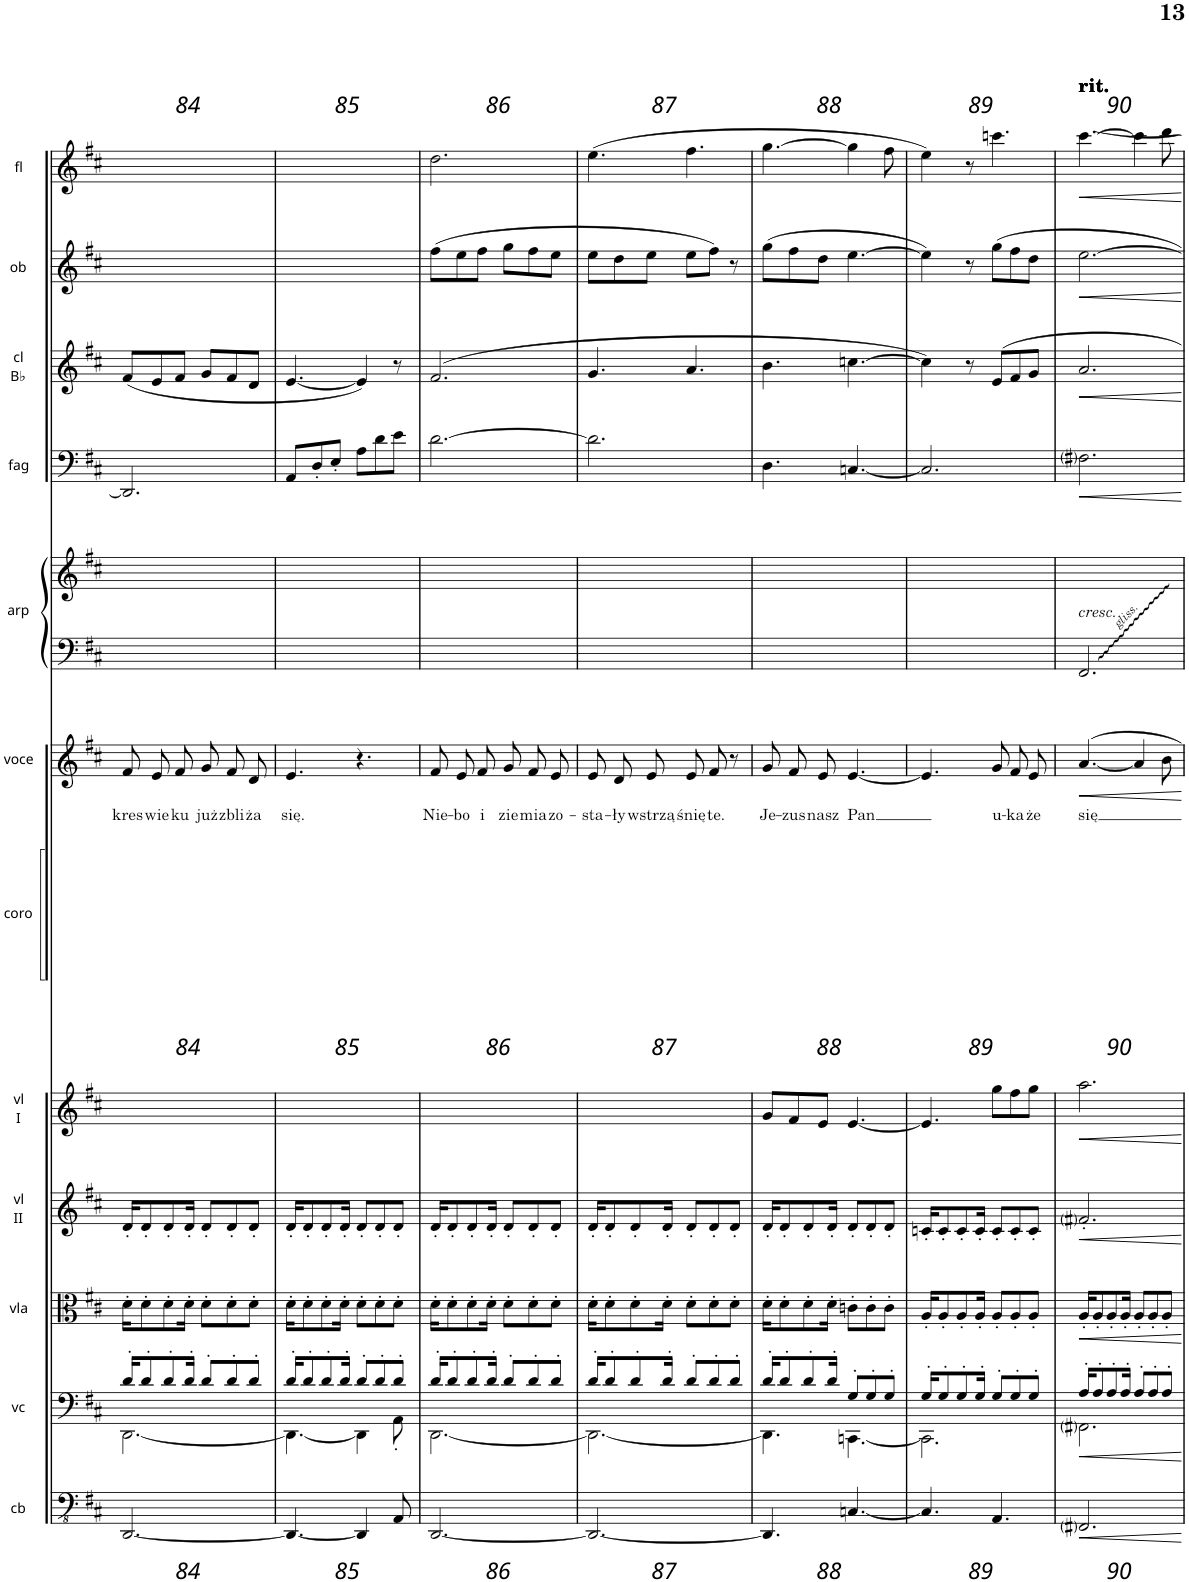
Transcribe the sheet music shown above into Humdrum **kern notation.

**kern	**kern	**kern	**kern	**kern	**kern	**kern	**kern	**text	**kern	**kern	**kern	**kern	**kern	**kern
*part12	*part11	*part10	*part9	*part8	*part7	*part7	*part6	*part6	*part5	*part5	*part4	*part3	*part2	*part1
*staff14	*staff13	*staff12	*staff11	*staff10	*staff9	*staff8	*staff7	*staff7	*staff6	*staff5	*staff4	*staff3	*staff2	*staff1
*I"contrabbassi	*I"violoncelli	*I"viole	*I"violini II	*I"violini I	*I"coro	*	*I"voce principale	*	*I"arpa	*	*I"fagotto	*I"clarinetto in Bb	*I"oboe	*I"flauto
*I'cb	*I'vc	*	*I'vl II	*I'vl I	*I'coro	*	*I'voce	*	*I'arp	*	*I'fag	*I'cl Bb	*I'ob	*I'fl
!!LO:PB:g=z
*clefFv4	*clefF4	*clefC3	*clefG2	*clefG2	*clefF4	*clefG2	*clefG2	*	*clefF4	*clefG2	*clefF4	*clefG2	*clefG2	*clefG2
*	*	*	*	*	*	*	*	*	*	*	*	*Trd1c2	*	*
*k[f#c#]	*k[f#c#]	*k[f#c#]	*k[f#c#]	*k[f#c#]	*k[f#c#]	*k[f#c#]	*k[f#c#]	*	*k[f#c#]	*k[f#c#]	*k[f#c#]	*k[f#c#]	*k[f#c#]	*k[f#c#]
*M6/8	*M6/8	*M6/8	*M6/8	*M6/8	*M6/8	*M6/8	*M6/8	*	*M6/8	*M6/8	*M6/8	*M6/8	*M6/8	*M6/8
=84	=84	=84	=84	=84	=84	=84	=84	=84	=84	=84	=84	=84	=84	=84
*	*^	*	*	*	*	*	*	*	*	*	*	*	*	*
!	!	!	!	!	!	!	!	!	!LO:LY:b	!	!	!	!	!	!
[2.DDD/	16d'/KL	[2.DD\	16d'\KL	16d'/KL	2.ryy	2.ryy	2.ryy	8f#/L	kres	2.ryy	2.ryy	2.DD/]	(8f#/L	2.ryy	2.ryy
.	8d'/	.	8d'\	8d'/	.	.	.	.	.	.	.	.	.	.	.
!	!	!	!	!	!	!	!	!	!LO:LY:b	!	!	!	!	!	!
.	.	.	.	.	.	.	.	8e/	wie-	.	.	.	8e/	.	.
.	8d'/	.	8d'\	8d'/	.	.	.	.	.	.	.	.	.	.	.
!	!	!	!	!	!	!	!	!	!LO:LY:b	!	!	!	!	!	!
.	.	.	.	.	.	.	.	8f#/J	-ku	.	.	.	8f#/J	.	.
.	16d'/Jk	.	16d'\Jk	16d'/Jk	.	.	.	.	.	.	.	.	.	.	.
!	!	!	!	!	!	!	!	!	!LO:LY:b	!	!	!	!	!	!
.	8d'/L	.	8d'\L	8d'/L	.	.	.	8g/L	już	.	.	.	8g/L	.	.
!	!	!	!	!	!	!	!	!	!LO:LY:b	!	!	!	!	!	!
.	8d'/	.	8d'\	8d'/	.	.	.	8f#/	zbli-	.	.	.	8f#/	.	.
!	!	!	!	!	!	!	!	!	!LO:LY:b	!	!	!	!	!	!
.	8d'/J	.	8d'\J	8d'/J	.	.	.	8d/J	-ża	.	.	.	8d/J	.	.
=85	=85	=85	=85	=85	=85	=85	=85	=85	=85	=85	=85	=85	=85	=85	=85
!	!	!	!	!	!	!	!	!	!LO:LY:b	!	!	!	!	!	!
4.DDD/_	16d'/KL	4.DD\_	16d'\KL	16d'/KL	2.ryy	2.ryy	2.ryy	4.e/	się.	2.ryy	2.ryy	8AA/L	[4.e/	2.ryy	2.ryy
.	8d'/	.	8d'\	8d'/	.	.	.	.	.	.	.	.	.	.	.
.	.	.	.	.	.	.	.	.	.	.	.	8D'/	.	.	.
.	8d'/	.	8d'\	8d'/	.	.	.	.	.	.	.	.	.	.	.
.	.	.	.	.	.	.	.	.	.	.	.	8E'/J	.	.	.
.	16d'/Jk	.	16d'\Jk	16d'/Jk	.	.	.	.	.	.	.	.	.	.	.
4DDD/]	8d'/L	4DD\]	8d'\L	8d'/L	.	.	.	4.r	.	.	.	8A\L	4e/])	.	.
.	8d'/	.	8d'\	8d'/	.	.	.	.	.	.	.	8d\	.	.	.
8AAA/	8d'/J	8AA'\	8d'\J	8d'/J	.	.	.	.	.	.	.	8e\J	8r	.	.
=86	=86	=86	=86	=86	=86	=86	=86	=86	=86	=86	=86	=86	=86	=86	=86
!	!	!	!	!	!	!	!	!	!LO:LY:b	!	!	!	!	!	!
[2.DDD/	16d'/KL	[2.DD\	16d'\KL	16d'/KL	2.ryy	2.ryy	2.ryy	8f#/L	Nie-	2.ryy	2.ryy	[2.d\	(2.f#/	(8ff#\L	2.dd\
.	8d'/	.	8d'\	8d'/	.	.	.	.	.	.	.	.	.	.	.
!	!	!	!	!	!	!	!	!	!LO:LY:b	!	!	!	!	!	!
.	.	.	.	.	.	.	.	8e/	-bo	.	.	.	.	8ee\	.
.	8d'/	.	8d'\	8d'/	.	.	.	.	.	.	.	.	.	.	.
!	!	!	!	!	!	!	!	!	!LO:LY:b	!	!	!	!	!	!
.	.	.	.	.	.	.	.	8f#/J	i	.	.	.	.	8ff#\J	.
.	16d'/Jk	.	16d'\Jk	16d'/Jk	.	.	.	.	.	.	.	.	.	.	.
!	!	!	!	!	!	!	!	!	!LO:LY:b	!	!	!	!	!	!
.	8d'/L	.	8d'\L	8d'/L	.	.	.	8g/L	zie-	.	.	.	.	8gg\L	.
!	!	!	!	!	!	!	!	!	!LO:LY:b	!	!	!	!	!	!
.	8d'/	.	8d'\	8d'/	.	.	.	8f#/	-mia	.	.	.	.	8ff#\	.
!	!	!	!	!	!	!	!	!	!LO:LY:b	!	!	!	!	!	!
.	8d'/J	.	8d'\J	8d'/J	.	.	.	8e/J	zo-	.	.	.	.	8ee\J	.
=87	=87	=87	=87	=87	=87	=87	=87	=87	=87	=87	=87	=87	=87	=87	=87
!	!	!	!	!	!	!	!	!	!LO:LY:b	!	!	!	!	!	!
2.DDD/_	16d'/KL	2.DD\_	16d'\KL	16d'/KL	2.ryy	2.ryy	2.ryy	8e/L	-sta-	2.ryy	2.ryy	2.d\]	4.g/	8ee\L	(4.ee\
.	8d'/	.	8d'\	8d'/	.	.	.	.	.	.	.	.	.	.	.
!	!	!	!	!	!	!	!	!	!LO:LY:b	!	!	!	!	!	!
.	.	.	.	.	.	.	.	8d/	-ły	.	.	.	.	8dd\	.
.	8d'/	.	8d'\	8d'/	.	.	.	.	.	.	.	.	.	.	.
!	!	!	!	!	!	!	!	!	!LO:LY:b	!	!	!	!	!	!
.	.	.	.	.	.	.	.	8e/J	wstrzą-	.	.	.	.	8ee\J	.
.	16d'/Jk	.	16d'\Jk	16d'/Jk	.	.	.	.	.	.	.	.	.	.	.
!	!	!	!	!	!	!	!	!	!LO:LY:b	!	!	!	!	!	!
.	8d'/L	.	8d'\L	8d'/L	.	.	.	8e/L	-śnię-	.	.	.	4.a/	8ee\L	4.ff#\
!	!	!	!	!	!	!	!	!	!LO:LY:b	!	!	!	!	!	!
.	8d'/	.	8d'\	8d'/	.	.	.	8f#/J	-te.	.	.	.	.	8ff#\J)	.
.	8d'/J	.	8d'\J	8d'/J	.	.	.	8r	.	.	.	.	.	8r	.
=88	=88	=88	=88	=88	=88	=88	=88	=88	=88	=88	=88	=88	=88	=88	=88
!	!	!	!	!	!	!	!	!	!LO:LY:b	!	!	!	!	!	!
4.DDD/]	16d'/KL	4.DD\]	16d'\KL	16d'/KL	8g/L	2.ryy	2.ryy	8g/L	Je-	2.ryy	2.ryy	4.D\	4.b\	(8gg\L	[4.gg\
.	8d'/	.	8d'\	8d'/	.	.	.	.	.	.	.	.	.	.	.
!	!	!	!	!	!	!	!	!	!LO:LY:b	!	!	!	!	!	!
.	.	.	.	.	8f#/	.	.	8f#/	-zus	.	.	.	.	8ff#\	.
.	8d'/	.	8d'\	8d'/	.	.	.	.	.	.	.	.	.	.	.
!	!	!	!	!	!	!	!	!	!LO:LY:b	!	!	!	!	!	!
.	.	.	.	.	8e/J	.	.	8e/J	nasz	.	.	.	.	8dd\J	.
.	16d'/Jk	.	16d'\Jk	16d'/Jk	.	.	.	.	.	.	.	.	.	.	.
!	!	!	!	!	!	!	!	!	!LO:LY:b	!	!	!	!	!	!
[4.CCn/	8G'/L	[4.CCn\	8cn'\L	8d'/L	[4.e/	.	.	[4.e/	Pan	.	.	[4.Cn/	[4.ccn\	[4.ee\	4gg\]
.	8G'/	.	8c'\	8d'/	.	.	.	.	.	.	.	.	.	.	.
.	8G'/J	.	8c'\J	8d'/J	.	.	.	.	.	.	.	.	.	.	8ff#\
=89	=89	=89	=89	=89	=89	=89	=89	=89	=89	=89	=89	=89	=89	=89	=89
4.CC/]	16G'/KL	2.CC\]	16A'/KL	16cn'/KL	4.e/]	2.ryy	2.ryy	4.e/]	.	2.ryy	2.ryy	2.C/]	4cc\])	4ee\])	4ee\)
.	8G'/	.	8A'/	8c'/	.	.	.	.	.	.	.	.	.	.	.
.	8G'/	.	8A'/	8c'/	.	.	.	.	.	.	.	.	.	.	.
.	.	.	.	.	.	.	.	.	.	.	.	.	8r	8r	8r
.	16G'/Jk	.	16A'/Jk	16c'/Jk	.	.	.	.	.	.	.	.	.	.	.
!	!	!	!	!	!	!	!	!	!LO:LY:b	!	!	!	!	!	!
4.AAA/	8G'/L	.	8A'/L	8c'/L	8gg\L	.	.	8g/L	u-	.	.	.	8e/L	8gg\L	4.cccn\
!	!	!	!	!	!	!	!	!	!LO:LY:b	!	!	!	!	!	!
.	8G'/	.	8A'/	8c'/	8ff#\	.	.	8f#/	-ka-	.	.	.	8f#/	8ff#\	.
!	!	!	!	!	!	!	!	!	!LO:LY:b	!	!	!	!	!	!
.	8G'/J	.	8A'/J	8c'/J	8gg\J	.	.	8e/J	-że	.	.	.	8g/J	8dd\J	.
=90	=90	=90	=90	=90	=90	=90	=90	=90	=90	=90	=90	=90	=90	=90	=90
!	!	!	!	!	!	!	!	!	!	!	!	!	!	!	!LO:TX:a:B:t=rit.
!	!	!	!	!	!	!	!	!	!	!	!	!	!	!	!LO:TX:a:B:t=rit.
!	!	!	!	!	!	!	!	!	!	!	!	!	!	!	!LO:TX:a:B:t=rit.
!	!	!	!	!	!	!	!	!	!	!	!	!	!	!	!LO:TX:a:B:t=rit.
!	!	!	!	!	!	!	!	!	!	!	!LO:TX:b:i:t=cresc.	!	!	!	!
!	!	!	!	!	!	!	!	!	!LO:LY:b	!	!	!	!	!	!
2.FFF#i/	16A'/KL	2.FF#i\	16A'/KL	2.f#i'/	2.aa\	2.ryy	2.ryy	[4.a/	się	2.FF#/	2.ryy	2.F#i\	2.a/	[2.ee\	[4.ccc#\
.	8A'/	.	8A'/	.	.	.	.	.	.	.	.	.	.	.	.
.	8A'/	.	8A'/	.	.	.	.	.	.	.	.	.	.	.	.
.	16A'/Jk	.	16A'/Jk	.	.	.	.	.	.	.	.	.	.	.	.
.	8A'/L	.	8A'/L	.	.	.	.	4a/]	.	.	.	.	.	.	4ccc#\]
.	8A'/	.	8A'/	.	.	.	.	.	.	.	.	.	.	.	.
.	8A'/J	.	8A'/J	.	.	.	.	8b\	.	.	.	.	.	.	8ddd\
*	*v	*v	*	*	*	*	*	*	*	*	*	*	*	*	*
=	=	=	=	=	=	=	=	=	=	=	=	=	=	=
*-	*-	*-	*-	*-	*-	*-	*-	*-	*-	*-	*-	*-	*-	*-
